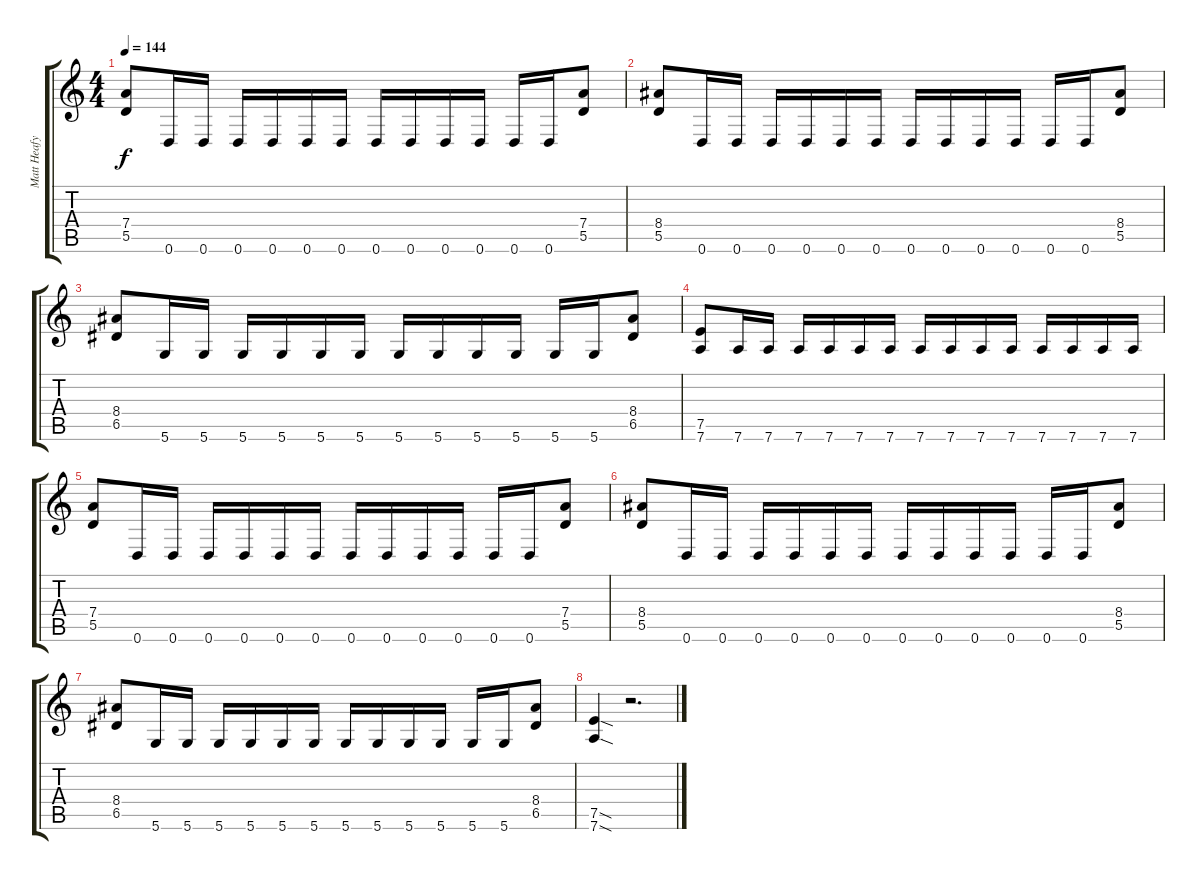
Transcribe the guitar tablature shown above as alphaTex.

\track ("Matt Heafy" "Matt Heafy") {instrument overdrivenguitar}
\staff {score tabs}
\tuning (E4 B3 G3 D3 A2 D2) {hide}
\ts (4 4)
\tempo 144
\clef g2
\ks c
(7.4 5.5).8{dy f} 0.6.16 0.6.16 0.6.16 0.6.16 0.6.16 0.6.16 0.6.16 0.6.16 0.6.16 0.6.16 0.6.16 0.6.16 (7.4 5.5).8 |
(8.4 5.5).8 0.6.16 0.6.16 0.6.16 0.6.16 0.6.16 0.6.16 0.6.16 0.6.16 0.6.16 0.6.16 0.6.16 0.6.16 (8.4 5.5).8 |
(8.4 6.5).8 5.6.16 5.6.16 5.6.16 5.6.16 5.6.16 5.6.16 5.6.16 5.6.16 5.6.16 5.6.16 5.6.16 5.6.16 (8.4 6.5).8 |
(7.5 7.6).8 7.6.16 7.6.16 7.6.16 7.6.16 7.6.16 7.6.16 7.6.16 7.6.16 7.6.16 7.6.16 7.6.16 7.6.16 7.6.16 7.6.16 |
(7.4 5.5).8 0.6.16 0.6.16 0.6.16 0.6.16 0.6.16 0.6.16 0.6.16 0.6.16 0.6.16 0.6.16 0.6.16 0.6.16 (7.4 5.5).8 |
(8.4 5.5).8 0.6.16 0.6.16 0.6.16 0.6.16 0.6.16 0.6.16 0.6.16 0.6.16 0.6.16 0.6.16 0.6.16 0.6.16 (8.4 5.5).8 |
(8.4 6.5).8 5.6.16 5.6.16 5.6.16 5.6.16 5.6.16 5.6.16 5.6.16 5.6.16 5.6.16 5.6.16 5.6.16 5.6.16 (8.4 6.5).8 |
(7.5{sod} 7.6{sod}).4 r.2{d}
